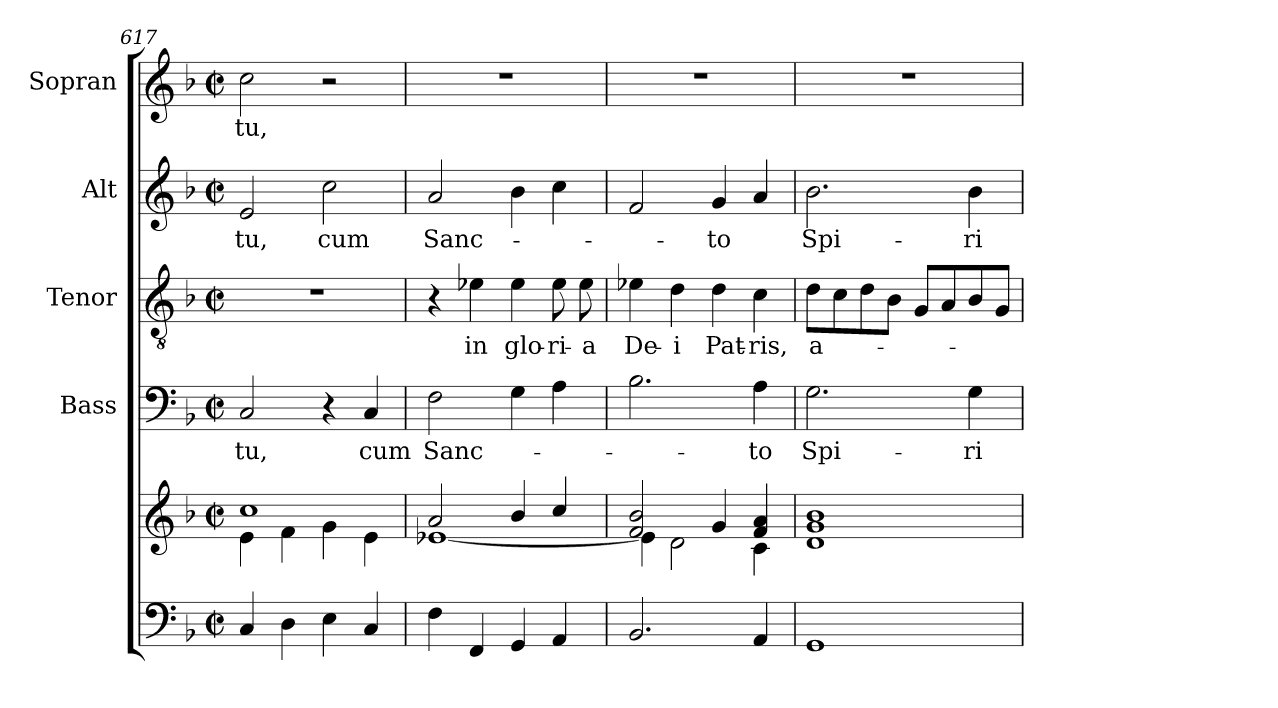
**kern	**kern	**kern	**text	**kern	**text	**kern	**text	**kern	**text
*part5	*part5	*part4	*part4	*part3	*part3	*part2	*part2	*part1	*part1
*staff6	*staff5	*staff4	*staff4	*staff3	*staff3	*staff2	*staff2	*staff1	*staff1
*	*	*I"Bass	*	*I"Tenor	*	*I"Alt	*	*I"Sopran	*
*	*	*I'B.	*	*I'T.	*	*I'A.	*	*I'S.	*
*clefF4	*clefG2	*clefF4	*	*clefGv2	*	*clefG2	*	*clefG2	*
*k[b-]	*k[b-]	*k[b-]	*	*k[b-]	*	*k[b-]	*	*k[b-]	*
*F:	*F:	*F:	*	*F:	*	*F:	*	*F:	*
*M2/2	*M2/2	*M2/2	*	*M2/2	*	*M2/2	*	*M2/2	*
*met(c|)	*met(c|)	*met(c|)	*	*met(c|)	*	*met(c|)	*	*met(c|)	*
=617	=617	=617	=617	=617	=617	=617	=617	=617	=617
*	*^	*	*	*	*	*	*	*	*
!	!	!	!	!LO:LY:b	!	!	!	!LO:LY:b	!	!LO:LY:b
4C/	1cc	4e\	2C/	-tu,	1r	.	2e/	-tu,	2cc\	-tu,
4D\	.	4f\	.	.	.	.	.	.	.	.
!	!	!	!	!	!	!	!	!LO:LY:b	!	!
4E\	.	4g\	4r	.	.	.	2cc\	cum	2r	.
!	!	!	!	!LO:LY:b	!	!	!	!	!	!
4C/	.	4e\	4C/	cum	.	.	.	.	.	.
=618	=618	=618	=618	=618	=618	=618	=618	=618	=618	=618
!	!	!	!	!LO:LY:b	!	!	!	!LO:LY:b	!	!
4F\	2a/	[<1e-X	2F\	Sanc-	4r	.	2a/	Sanc-	1r	.
!	!	!	!	!	!	!LO:LY:b	!	!	!	!
4FF/	.	.	.	.	4e-X\	in	.	.	.	.
!	!	!	!	!	!	!LO:LY:b	!	!	!	!
4GG/	4b-/	.	4G\	.	4e-\	glo-	4b-\	.	.	.
!	!	!	!	!	!	!LO:LY:b	!	!	!	!
4AA/	4cc/	.	4A\	.	8e-\	-ri-	4cc\	.	.	.
!	!	!	!	!	!	!LO:LY:b	!	!	!	!
.	.	.	.	.	8e-\	-a	.	.	.	.
=619	=619	=619	=619	=619	=619	=619	=619	=619	=619	=619
!	!	!	!	!	!	!LO:LY:b	!	!	!	!
2.BB-/	2f/ 2b-/	4e-\]	2.B-\	.	4e-X\	De-	2f/	.	1r	.
!	!	!	!	!	!	!LO:LY:b	!	!	!	!
.	.	2d\	.	.	4d\	-i	.	.	.	.
!	!	!	!	!	!	!LO:LY:b	!	!LO:LY:b	!	!
.	4g/	.	.	.	4d\	Pat-	4g/	-to	.	.
!	!	!	!	!LO:LY:b	!	!LO:LY:b	!	!	!	!
4AA/	4f/ 4a/	4c\	4A\	-to	4c\	-ris,	4a/	.	.	.
!!LO:LB:g=z
=620	=620	=620	=620	=620	=620	=620	=620	=620	=620	=620
!	!	!	!	!LO:LY:b	!	!LO:LY:b	!	!LO:LY:b	!	!
*	*v	*v	*	*	*	*	*	*	*	*
1GG	1d 1g 1b-	2.G\	Spi-	8d\L	a-	2.b-\	Spi-	1r	.
.	.	.	.	8c\	.	.	.	.	.
.	.	.	.	8d\	.	.	.	.	.
.	.	.	.	8B-\J	.	.	.	.	.
.	.	.	.	8G/L	.	.	.	.	.
.	.	.	.	8A/	.	.	.	.	.
!	!	!	!LO:LY:b	!	!	!	!LO:LY:b	!	!
.	.	4G\	-ri-	8B-/	.	4b-\	-ri-	.	.
.	.	.	.	8G/J	.	.	.	.	.
=	=	=	=	=	=	=	=	=	=
*-	*-	*-	*-	*-	*-	*-	*-	*-	*-
